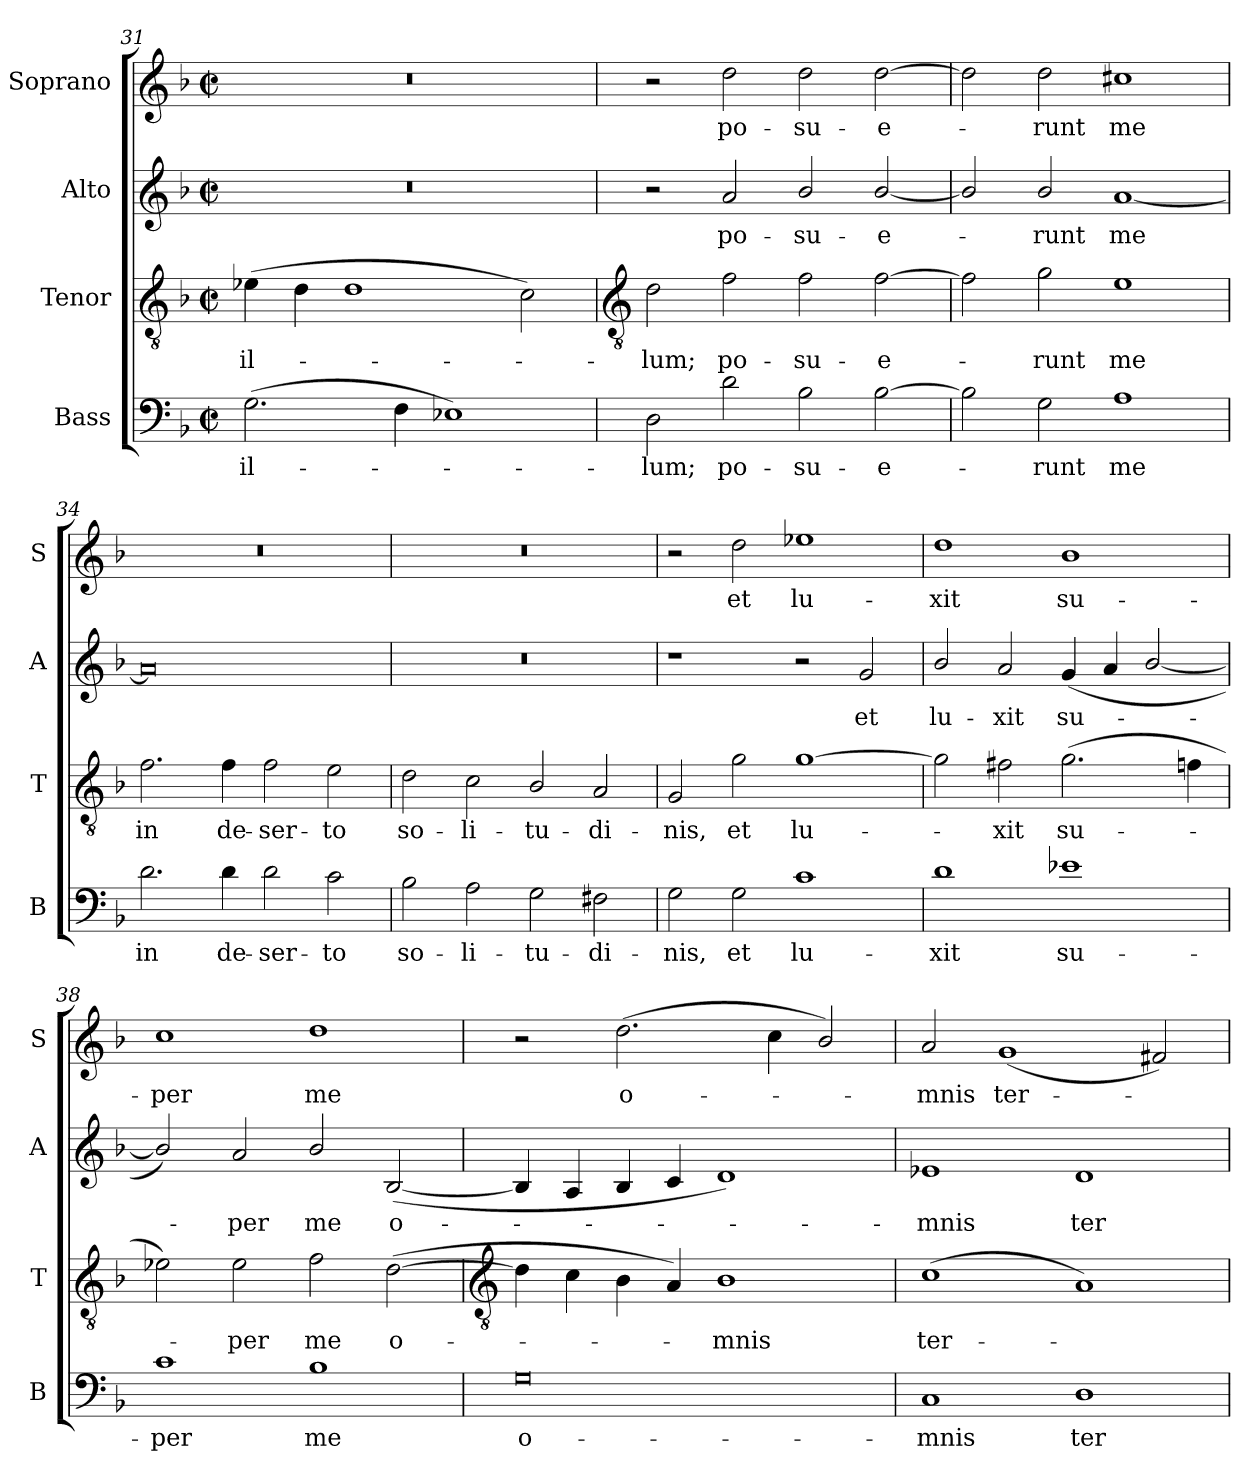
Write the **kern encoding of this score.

**kern	**text	**kern	**text	**kern	**text	**kern	**text
*part4	*part4	*part3	*part3	*part2	*part2	*part1	*part1
*staff4	*staff4	*staff3	*staff3	*staff2	*staff2	*staff1	*staff1
*I"Bass	*	*I"Tenor	*	*I"Alto	*	*I"Soprano	*
*I'B	*	*I'T	*	*I'A	*	*I'S	*
*clefF4	*	*clefGv2	*	*clefG2	*	*clefG2	*
*k[b-]	*	*k[b-]	*	*k[b-]	*	*k[b-]	*
*F:	*	*F:	*	*F:	*	*F:	*
*M4/2	*	*M4/2	*	*M4/2	*	*M4/2	*
*met(c|)	*	*met(c|)	*	*met(c|)	*	*met(c|)	*
=31	=31	=31	=31	=31	=31	=31	=31
!	!LO:LY:b	!	!LO:LY:b	!	!	!	!
(>2.G	il-	(>4e-X	il-	0r	.	0r	.
.	.	4d	.	.	.	.	.
.	.	1d	.	.	.	.	.
4F	.	.	.	.	.	.	.
1E-X)	.	.	.	.	.	.	.
.	.	2c)	.	.	.	.	.
!!LO:LB:g=z
=32	=32	=32	=32	=32	=32	=32	=32
*	*	*clefGv2	*	*	*	*	*
!	!LO:LY:b	!	!LO:LY:b	!	!	!	!
2D	lum;	2d	lum;	2r	.	2r	.
!	!LO:LY:b	!	!LO:LY:b	!	!LO:LY:b	!	!LO:LY:b
2d	po-	2f	po-	2a	po-	2dd	po-
!	!LO:LY:b	!	!LO:LY:b	!	!LO:LY:b	!	!LO:LY:b
2B-	-su-	2f	-su-	2b-/	-su-	2dd	-su-
!	!LO:LY:b	!	!LO:LY:b	!	!LO:LY:b	!	!LO:LY:b
[2B-	-e-	[2f	-e-	[2b-/	-e-	[2dd	-e-
=33	=33	=33	=33	=33	=33	=33	=33
2B-]	.	2f]	.	2b-/]	.	2dd]	.
!	!LO:LY:b	!	!LO:LY:b	!	!LO:LY:b	!	!LO:LY:b
2G	runt	2g	runt	2b-/	runt	2dd	runt
!	!LO:LY:b	!	!LO:LY:b	!	!LO:LY:b	!	!LO:LY:b
1A	me	1e	me	[1a	me	1cc#X	me
=34	=34	=34	=34	=34	=34	=34	=34
!	!LO:LY:b	!	!LO:LY:b	!	!	!	!
2.d	in	2.f	in	0a]	.	0r	.
!	!LO:LY:b	!	!LO:LY:b	!	!	!	!
4d	de-	4f	de-	.	.	.	.
!	!LO:LY:b	!	!LO:LY:b	!	!	!	!
2d	-ser-	2f	-ser-	.	.	.	.
!	!LO:LY:b	!	!LO:LY:b	!	!	!	!
2c	-to	2e	-to	.	.	.	.
=35	=35	=35	=35	=35	=35	=35	=35
!	!LO:LY:b	!	!LO:LY:b	!	!	!	!
2B-	so-	2d	so-	0r	.	0r	.
!	!LO:LY:b	!	!LO:LY:b	!	!	!	!
2A	-li-	2c	-li-	.	.	.	.
!	!LO:LY:b	!	!LO:LY:b	!	!	!	!
2G	-tu-	2B-/	-tu-	.	.	.	.
!	!LO:LY:b	!	!LO:LY:b	!	!	!	!
2F#X	-di-	2A	-di-	.	.	.	.
=36	=36	=36	=36	=36	=36	=36	=36
!	!LO:LY:b	!	!LO:LY:b	!	!	!	!
2G	-nis,	2G	-nis,	1r	.	2r	.
!	!LO:LY:b	!	!LO:LY:b	!	!	!	!LO:LY:b
2G	et	2g	et	.	.	2dd	et
!	!LO:LY:b	!	!LO:LY:b	!	!	!	!LO:LY:b
1c	lu-	[1g	lu-	2r	.	1ee-X	lu-
!	!	!	!	!	!LO:LY:b	!	!
.	.	.	.	2g	et	.	.
=37	=37	=37	=37	=37	=37	=37	=37
!	!LO:LY:b	!	!	!	!LO:LY:b	!	!LO:LY:b
1d	-xit	2g]	.	2b-/	lu-	1dd	-xit
!	!	!	!LO:LY:b	!	!LO:LY:b	!	!
.	.	2f#X	xit	2a	-xit	.	.
!	!LO:LY:b	!	!LO:LY:b	!	!LO:LY:b	!	!LO:LY:b
1e-X	su-	(>2.g	su-	(<4g	su-	1b-	su-
.	.	.	.	4a	.	.	.
.	.	.	.	[2b-/	.	.	.
.	.	4fn	.	.	.	.	.
=38	=38	=38	=38	=38	=38	=38	=38
!	!LO:LY:b	!	!	!	!	!	!LO:LY:b
1c	-per	2e-X)	.	2b-/])	.	1cc	-per
!	!	!	!LO:LY:b	!	!LO:LY:b	!	!
.	.	2e-	per	2a	per	.	.
!	!LO:LY:b	!	!LO:LY:b	!	!LO:LY:b	!	!LO:LY:b
1B-	me	2f	me	2b-/	me	1dd	me
!	!	!	!LO:LY:b	!	!LO:LY:b	!	!
.	.	(>[2d	o-	(<[2B-	o-	.	.
!!LO:LB:g=z
=39	=39	=39	=39	=39	=39	=39	=39
*	*	*clefGv2	*	*	*	*	*
!	!LO:LY:b	!	!	!	!	!	!
0G	o-	4d]	.	4B-]	.	2r	.
.	.	4c	.	4A	.	.	.
!	!	!	!	!	!	!	!LO:LY:b
.	.	4B-	.	4B-	.	(>2.dd	o-
.	.	4A)	.	4c	.	.	.
!	!	!	!LO:LY:b	!	!	!	!
.	.	1B-	mnis	1d)	.	.	.
.	.	.	.	.	.	4cc	.
.	.	.	.	.	.	2b-/)	.
=40	=40	=40	=40	=40	=40	=40	=40
!	!LO:LY:b	!	!LO:LY:b	!	!LO:LY:b	!	!LO:LY:b
1C	-mnis	(<1c	ter-	1e-X	mnis	2a	mnis
!	!	!	!	!	!	!	!LO:LY:b
.	.	.	.	.	.	(<1g	ter-
!	!LO:LY:b	!	!	!	!LO:LY:b	!	!
1D	ter-	1A)	.	1d	ter-	.	.
.	.	.	.	.	.	2f#X)	.
=	=	=	=	=	=	=	=
*-	*-	*-	*-	*-	*-	*-	*-
